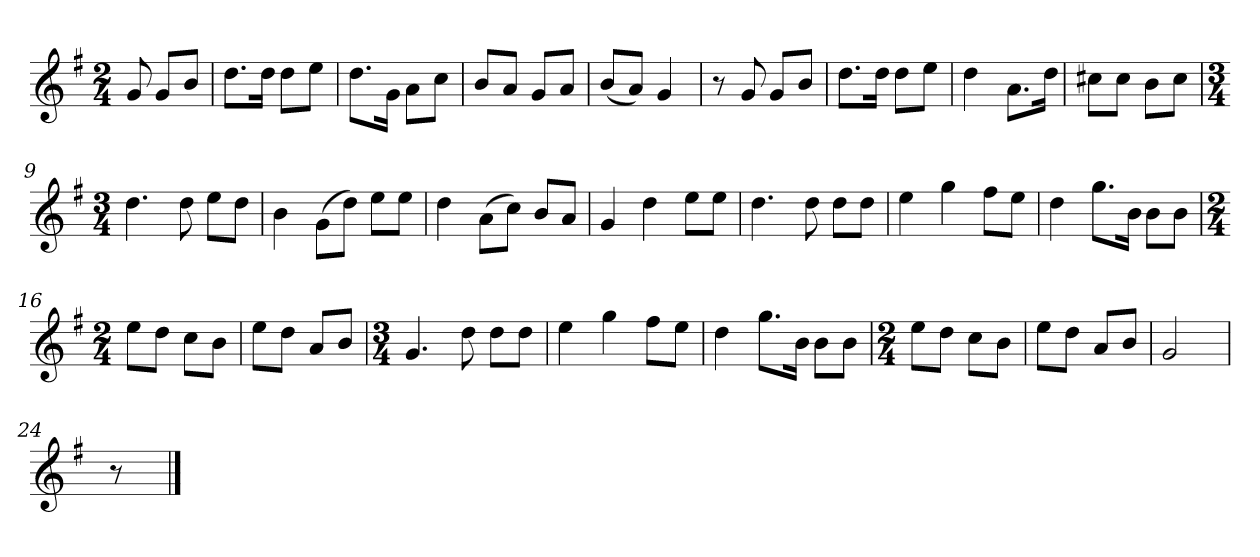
**kern
*part1
*staff1
*k[f#]
*M2/4
*MM120
=
8g
8gL
8bJ
=1
8.ddL
16ddJk
8ddL
8eeJ
=2
8.ddL
16gJk
8aL
8ccJ
=3
8bL
8aJ
8gL
8aJ
=4
(8bL
8aJ)
4g
=5
8r
8g
8gL
8bJ
=6
8.ddL
16ddJk
8ddL
8eeJ
=7
4dd
8.aL
16ddJk
=8
8cc#XL
8cc#J
8bL
8cc#J
=9
*M3/4
4.dd
8dd
8eeL
8ddJ
=10
4b
(8gL
8ddJ)
8eeL
8eeJ
=11
4dd
(8aL
8ccJ)
8bL
8aJ
=12
4g
4dd
8eeL
8eeJ
=13
4.dd
8dd
8ddL
8ddJ
=14
4ee
4gg
8ff#L
8eeJ
=15
4dd
8.ggL
16bJk
8bL
8bJ
=16
*M2/4
8eeL
8ddJ
8ccL
8bJ
=17
8eeL
8ddJ
8aL
8bJ
=18
*M3/4
4.g
8dd
8ddL
8ddJ
=19
4ee
4gg
8ff#L
8eeJ
=20
4dd
8.ggL
16bJk
8bL
8bJ
=21
*M2/4
8eeL
8ddJ
8ccL
8bJ
=22
8eeL
8ddJ
8aL
8bJ
=23
2g
=24
8r
==
*-
